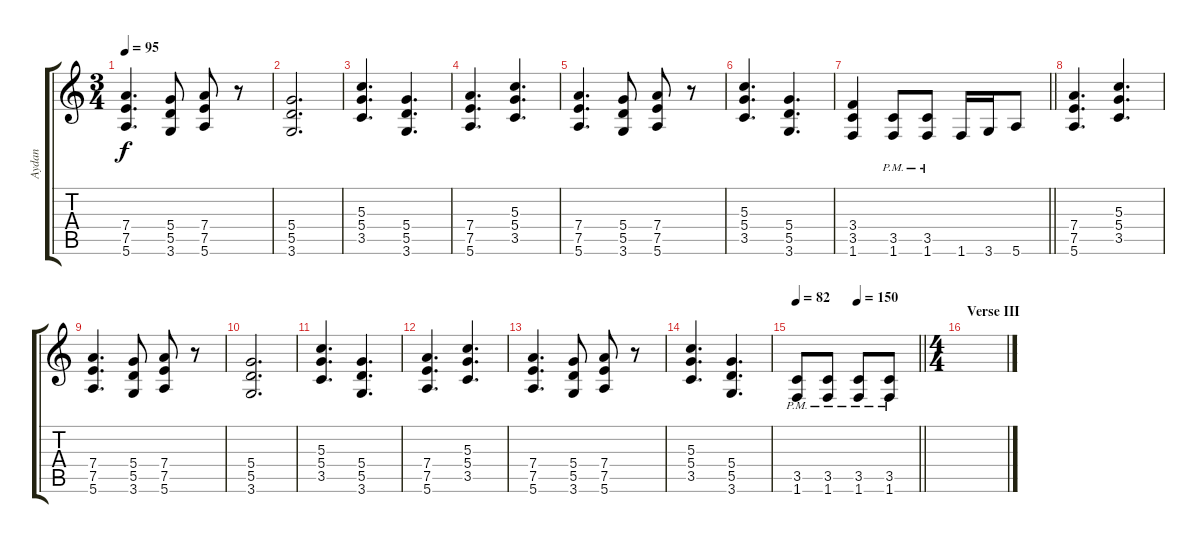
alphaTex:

\track ("Aydan" "Aydan") {instrument overdrivenguitar}
\staff {score tabs}
\tuning (E4 B3 G3 D3 A2 E2) {hide}
\ts (3 4)
\tempo 95
\clef g2
\ks c
(7.4 7.5 5.6).4{d dy f} (5.4 5.5 3.6).8 (7.4 7.5 5.6).8 r.8 |
(5.4 5.5 3.6).2{d} |
(5.3 5.4 3.5).4{d} (5.4 5.5 3.6).4{d} |
(7.4 7.5 5.6).4{d} (5.3 5.4 3.5).4{d} |
(7.4 7.5 5.6).4{d} (5.4 5.5 3.6).8 (7.4 7.5 5.6).8 r.8 |
(5.3 5.4 3.5).4{d} (5.4 5.5 3.6).4{d} |
\barLineRight lightlight
(3.4 3.5 1.6).4 (3.5{pm} 1.6{pm}).8 (3.5{pm} 1.6{pm}).8 1.6.16 3.6.16 5.6.8 |
(7.4 7.5 5.6).4{d} (5.3 5.4 3.5).4{d} |
(7.4 7.5 5.6).4{d} (5.4 5.5 3.6).8 (7.4 7.5 5.6).8 r.8 |
(5.4 5.5 3.6).2{d} |
(5.3 5.4 3.5).4{d} (5.4 5.5 3.6).4{d} |
(7.4 7.5 5.6).4{d} (5.3 5.4 3.5).4{d} |
(7.4 7.5 5.6).4{d} (5.4 5.5 3.6).8 (7.4 7.5 5.6).8 r.8 |
(5.3 5.4 3.5).4{d} (5.4 5.5 3.6).4{d} |
\tempo 82
\tempo (150 0.5)
\barLineRight lightlight
(3.5{pm} 1.6{pm}).8 (3.5{pm} 1.6{pm}).8 (3.5{pm} 1.6{pm}).8 (3.5{pm} 1.6{pm}).8 |
\ts (4 4)
\section ("" "Verse III")
